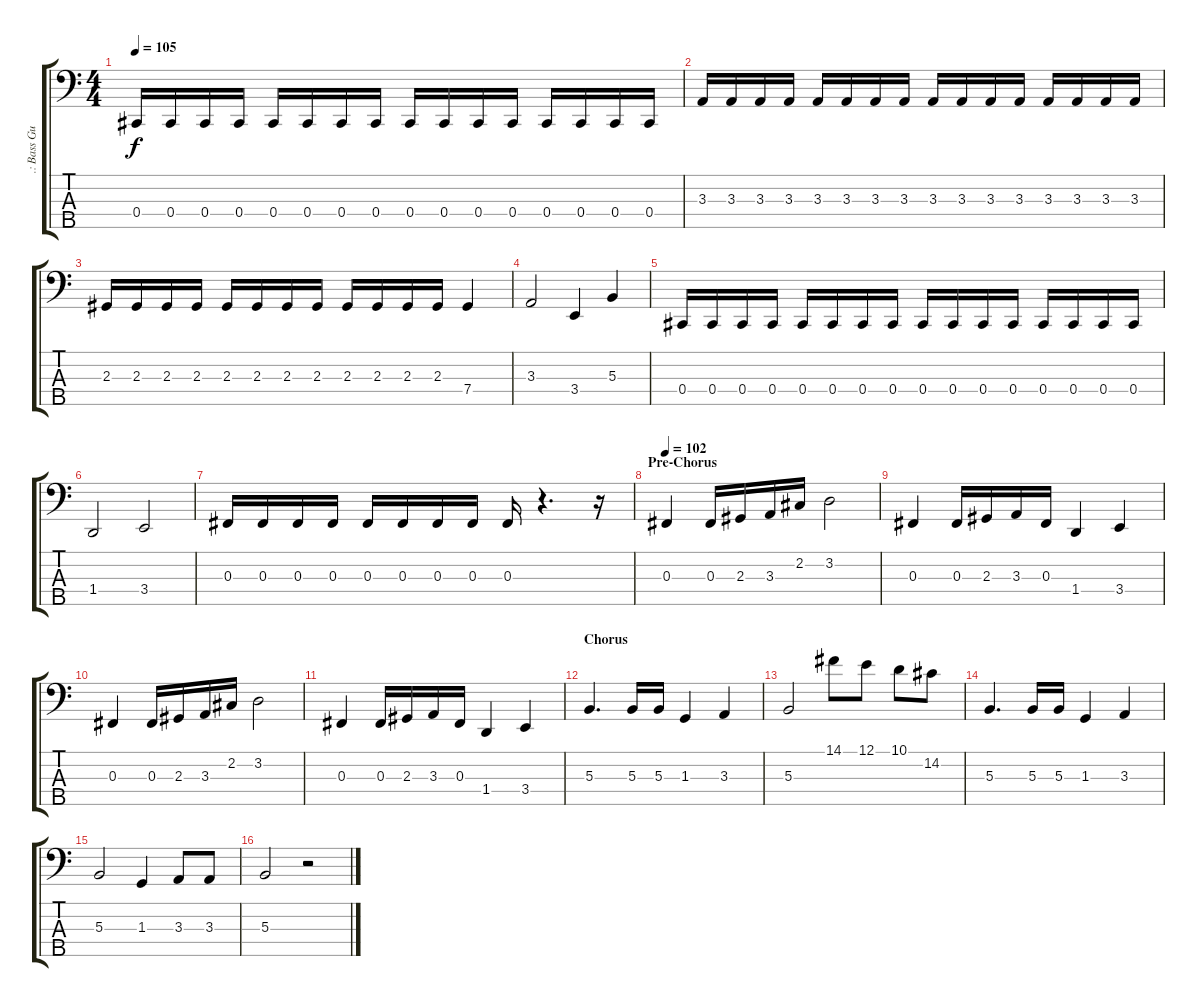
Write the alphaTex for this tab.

\track (".: Bass Guitar :." ".: Bass Gu") {instrument electricbassfinger}
\staff {score tabs}
\tuning (E2 B1 Gb1 Db1 Ab0) {hide}
\ts (4 4)
\tempo 105
\clef f4
\ks c
0.4.16{dy f} 0.4.16 0.4.16 0.4.16 0.4.16 0.4.16 0.4.16 0.4.16 0.4.16 0.4.16 0.4.16 0.4.16 0.4.16 0.4.16 0.4.16 0.4.16 |
3.3.16 3.3.16 3.3.16 3.3.16 3.3.16 3.3.16 3.3.16 3.3.16 3.3.16 3.3.16 3.3.16 3.3.16 3.3.16 3.3.16 3.3.16 3.3.16 |
2.3.16 2.3.16 2.3.16 2.3.16 2.3.16 2.3.16 2.3.16 2.3.16 2.3.16 2.3.16 2.3.16 2.3.16 7.4.4 |
3.3.2 3.4.4 5.3.4 |
0.4.16 0.4.16 0.4.16 0.4.16 0.4.16 0.4.16 0.4.16 0.4.16 0.4.16 0.4.16 0.4.16 0.4.16 0.4.16 0.4.16 0.4.16 0.4.16 |
1.4.2 3.4.2 |
0.3.16 0.3.16 0.3.16 0.3.16 0.3.16 0.3.16 0.3.16 0.3.16 0.3.16 r.4{d} r.16 |
\section ("" "Pre-Chorus")
\tempo 102
0.3.4 0.3.16 2.3.16 3.3.16 2.2.16 3.2.2 |
0.3.4 0.3.16 2.3.16 3.3.16 0.3.16 1.4.4 3.4.4 |
0.3.4 0.3.16 2.3.16 3.3.16 2.2.16 3.2.2 |
0.3.4 0.3.16 2.3.16 3.3.16 0.3.16 1.4.4 3.4.4 |
\section ("" "Chorus")
5.3.4{d} 5.3.16 5.3.16 1.3.4 3.3.4 |
5.3.2 14.1.8 12.1.8 10.1.8 14.2.8 |
5.3.4{d} 5.3.16 5.3.16 1.3.4 3.3.4 |
5.3.2 1.3.4 3.3.8 3.3.8 |
5.3.2 r.2
